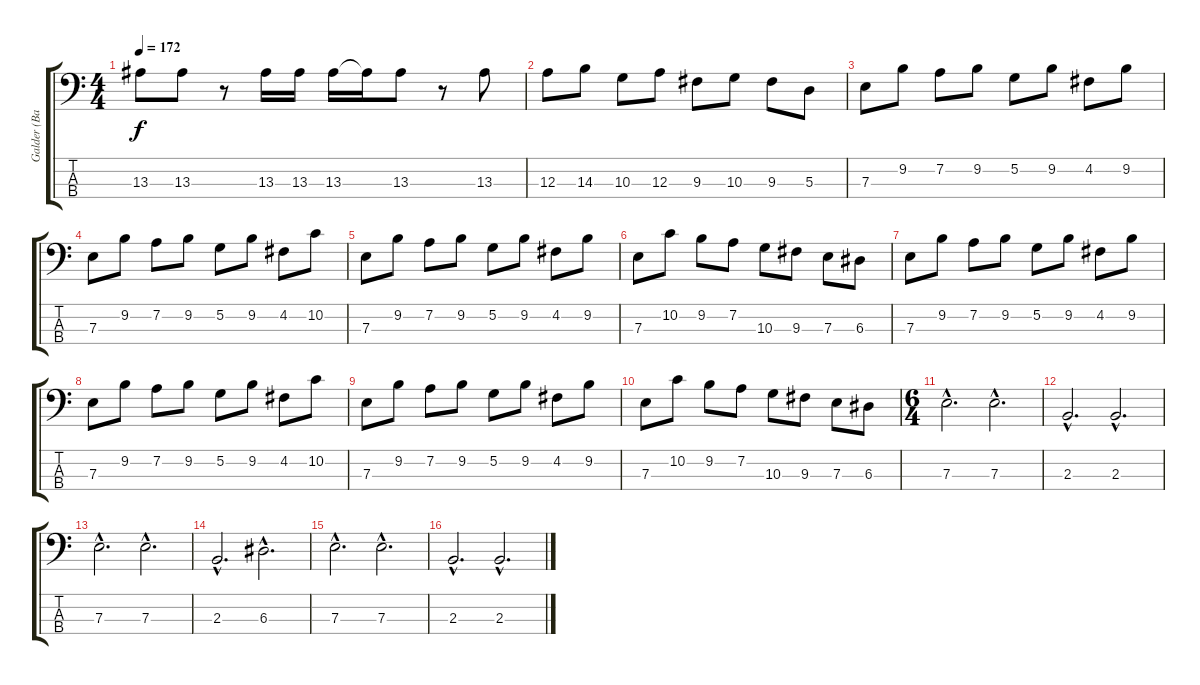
\track ("Galder (Bass)" "Galder (Ba") {instrument acousticguitarnylon}
\staff {score tabs}
\tuning (G2 D2 A1 E1) {hide}
\ts (4 4)
\tempo 172
\clef f4
\ks c
13.3.8{dy f} 13.3.8 r.8 13.3.16 13.3.16 13.3.16 13.3{t}.16 13.3.8 r.8 13.3.8 |
12.3.8 14.3.8 10.3.8 12.3.8 9.3.8 10.3.8 9.3.8 5.3.8 |
7.3.8 9.2.8 7.2.8 9.2.8 5.2.8 9.2.8 4.2.8 9.2.8 |
7.3.8 9.2.8 7.2.8 9.2.8 5.2.8 9.2.8 4.2.8 10.2.8 |
7.3.8 9.2.8 7.2.8 9.2.8 5.2.8 9.2.8 4.2.8 9.2.8 |
7.3.8 10.2.8 9.2.8 7.2.8 10.3.8 9.3.8 7.3.8 6.3.8 |
7.3.8 9.2.8 7.2.8 9.2.8 5.2.8 9.2.8 4.2.8 9.2.8 |
7.3.8 9.2.8 7.2.8 9.2.8 5.2.8 9.2.8 4.2.8 10.2.8 |
7.3.8 9.2.8 7.2.8 9.2.8 5.2.8 9.2.8 4.2.8 9.2.8 |
7.3.8 10.2.8 9.2.8 7.2.8 10.3.8 9.3.8 7.3.8 6.3.8 |
\ts (6 4)
7.3{hac}.2{d} 7.3{hac}.2{d} |
2.3{hac}.2{d} 2.3{hac}.2{d} |
7.3{hac}.2{d} 7.3{hac}.2{d} |
2.3{hac}.2{d} 6.3{hac}.2{d} |
7.3{hac}.2{d} 7.3{hac}.2{d} |
2.3{hac}.2{d} 2.3{hac}.2{d}
